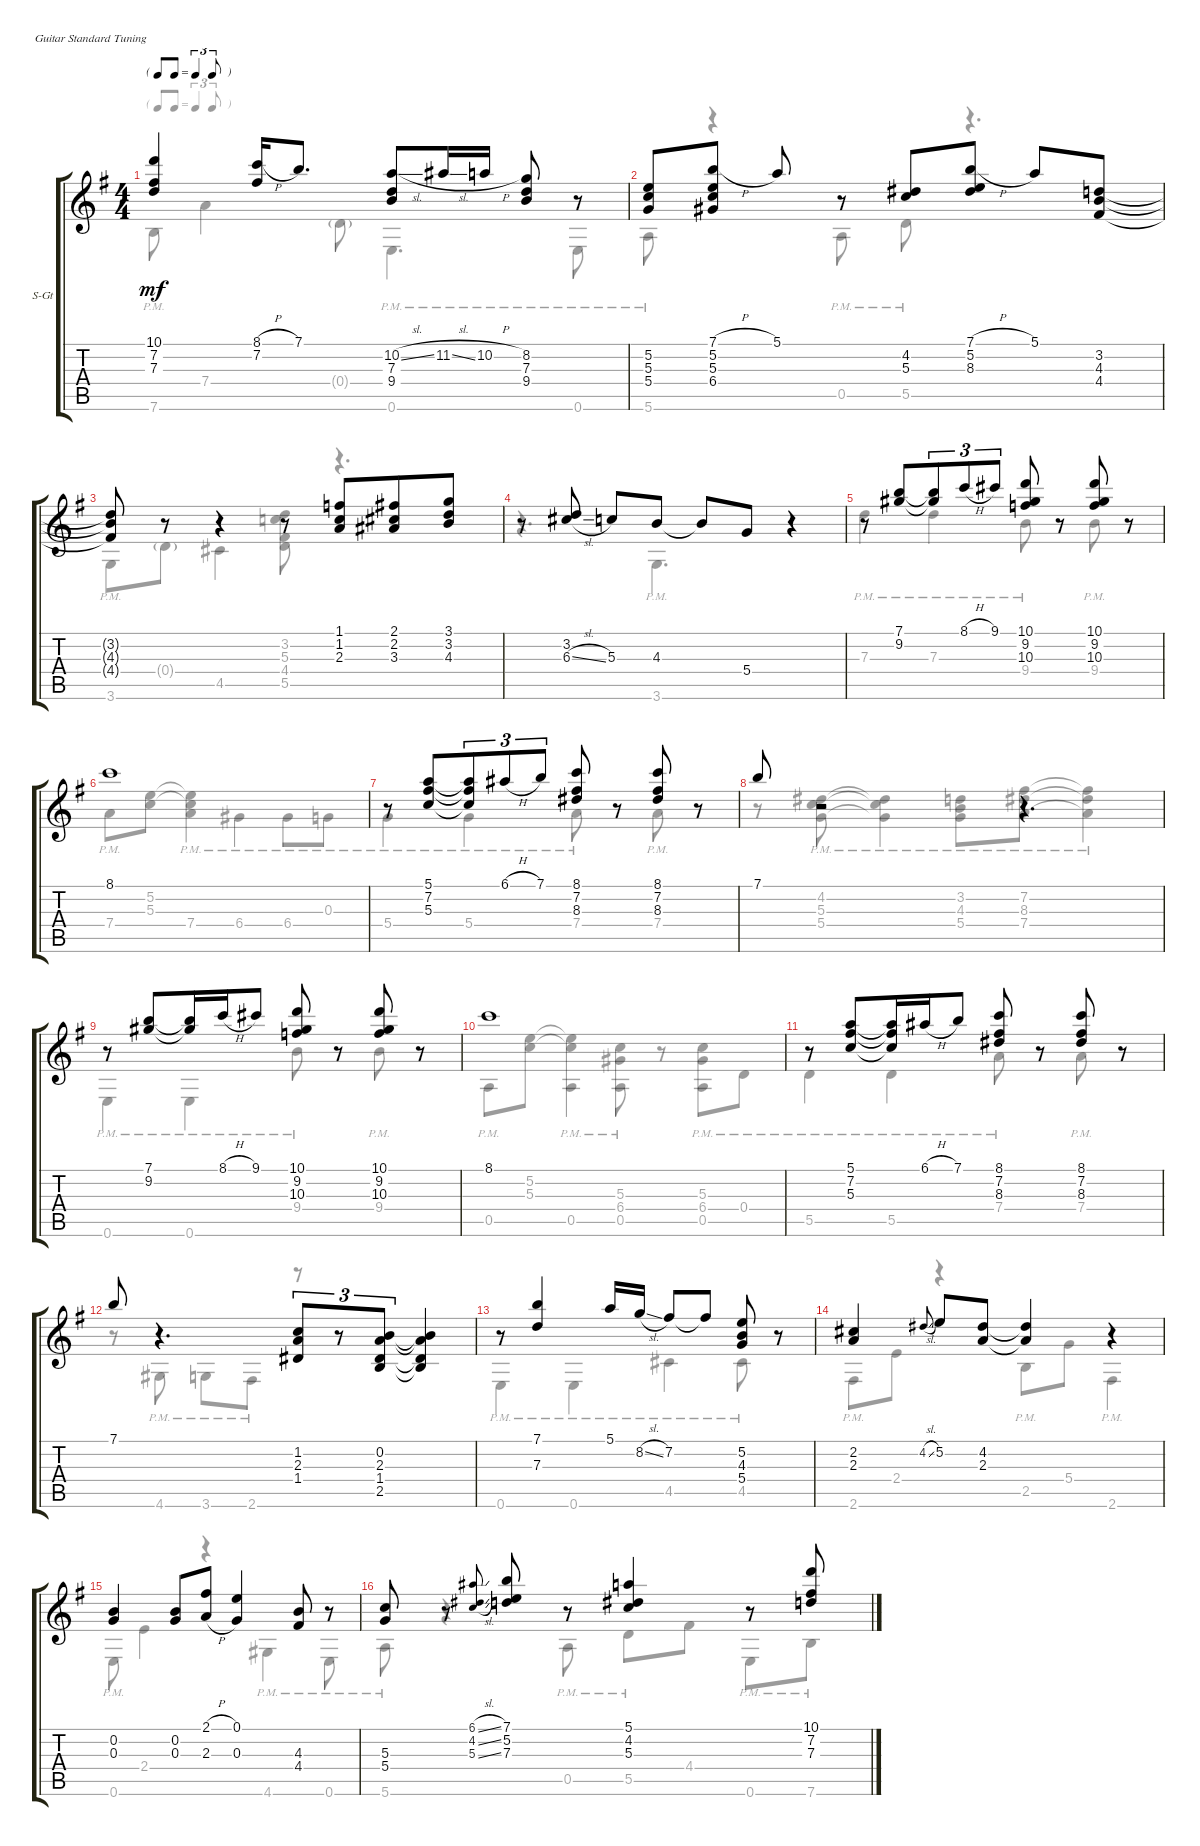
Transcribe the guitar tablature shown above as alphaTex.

\defaultSystemsLayout 4
\bracketExtendMode groupsimilarinstruments
\firstSystemTrackNameOrientation horizontal
\otherSystemsTrackNameOrientation horizontal
\chordDiagramsInScore
\track ("Steel Guitar" "S-Gt") {instrument acousticguitarsteel}
\staff {score tabs}
\tuning (E4 B3 G3 D3 A2 E2)
\voice
\ts (4 4)
\tf triplet8th
\tempo (120 hide)
\clef g2
\scale
0.376386
\ks eminor
(10.1{t} 7.2{t} 7.3{t}).4{dy mf} (8.1{h} 7.2).16 7.1.8{d} (10.2{sl} 7.3 9.4).8 11.2{sl}.16 10.2{h}.16 (8.2 7.3 9.4).8 r.8 |
\scale
0.198364 (5.2 5.3 5.4).8 (7.1{h} 5.2 5.3 6.4).8 5.1.8 r.8 (4.2 5.3).8 (7.1{h} 5.2 8.3).8 5.1.8 (3.2 4.3 4.4).8 |
\scale
0.231183 (3.2{t} 4.3{t} 4.4{t}).8 r.8 r.4 r.8 (1.1 1.2 2.3).8{beam merge} (2.1 2.2 3.3).8{beam merge} (3.1 3.2 4.3).8 |
\scale
0.194529 r.8 (3.2 6.3{sl}).8 5.3.8 4.3.8 4.3{t}.8 5.4.8 r.4 |
r.8 (9.2 7.1).8{beam merge} (9.2{t} 7.1{t}).8{tu (3 2) beam merge} 8.1{h}.8{tu (3 2)} 9.1.8{tu (3 2)} (10.1 9.2 10.3).8 r.8 (10.1 9.2 10.3).8 r.8 |
8.1.1 |
r.8 (5.1 7.2 5.3).8{beam merge} (5.1{t} 7.2{t} 5.3{t}).8{tu (3 2) beam merge} 6.1{h}.8{tu (3 2)} 7.1.8{tu (3 2)} (8.1 7.2 8.3).8 r.8 (8.1 7.2 8.3).8 r.8 |
7.1.8 r.2 r.4{d} |
\scale
0.245742 r.8 (9.2 7.1).8{beam merge} (9.2{t} 7.1{t}).16{beam merge} 8.1{h}.16 9.1.8 (10.1 9.2 10.3).8 r.8 (10.1 9.2 10.3).8 r.8 |
\scale
0.217356 8.1.1 |
\scale
0.255047 r.8 (5.1 7.2 5.3).8{beam merge} (5.1{t} 7.2{t} 5.3{t}).16{beam merge} 6.1{h}.16{beam merge} 7.1.8 (8.1 7.2 8.3).8 r.8 (8.1 7.2 8.3).8 r.8 |
\scale
0.282698 7.1.8 r.4{d} (1.2 2.3 1.4).8{tu (3 2)} r.8{tu (3 2)} (2.5 1.4 2.3 0.2).8{tu (3 2)} (2.5{t} 1.4{t} 2.3{t} 0.2{t}).4 |
r.8 (7.1 7.3).4 5.1.16 8.2{sl}.16 7.2.8 7.2{t}.8 (5.2 4.3 5.4).8 r.8 |
(2.2 2.3).4 4.2{sl}.8{gr onbeat} 5.2.8 (4.2 2.3).8 (4.2{t} 2.3{t}).4 r.4 |
(0.2 0.3).4 (0.3 0.2).8 (2.1{h} 2.3{h}).8 (0.3 0.1).4 (4.4 4.3).8 r.8 |
(5.4 5.3).8 r.8 (6.1{sl} 4.2{sl} 5.3{sl}).8{gr onbeat} (7.1 5.2 7.3).8 r.8 (4.2 5.1 5.3).4 r.8 (10.1 7.2 7.3).8
\voice
\clef g2
\ottava regular
\simile none
\scale
0.376386
\ks eminor
7.6{pm t}.8{dy mf} 7.4.4 0.4{g}.8 0.6{pm}.4{d} 0.6{pm}.8 |
\scale
0.198364 5.6{pm}.8 r.4 0.5{pm}.8 5.5{pm}.8 r.4{d} |
\scale
0.231183 3.6{pm}.8 0.4{g}.8 4.5.4 (5.5 4.4 5.3 3.2).8 r.4{d} |
\scale
0.194529 r.4{d} 3.6{pm}.4{d} r.4 |
7.3{pm}.4 7.3{pm}.4 9.4{pm}.8 r.8 9.4{pm}.8 r.8 |
7.4{pm}.8 (5.3 5.2).8 (7.4{pm} 5.3{t} 5.2{t}).4 6.4{pm}.4 6.4{pm}.8 0.3{pm}.8 |
5.4{pm}.4 5.4{pm}.4 7.4{pm}.8 r.8 7.4{pm}.8 r.8 |
r.8 (4.2 5.3 5.4{pm}).8 (4.2{t} 5.3{t} 5.4{pm t}).4 (3.2 4.3 5.4{pm}).8 (7.4{pm} 8.3 7.2).8 (7.4{pm t} 8.3{t} 7.2{t}).4 |
\scale
0.245742 0.6{pm}.4 0.6{pm}.4 9.4{pm}.8 r.8 9.4{pm}.8 r.8 |
\scale
0.217356 0.5{pm}.8 (5.3 5.2).8 (0.5{pm} 5.3{t} 5.2{t}).4 (0.5{pm} 6.4 5.3).8 r.8 (0.5{pm} 6.4 5.3).8 0.4{pm}.8 |
\scale
0.255047 5.5{pm}.4 5.5{pm}.4 7.4{pm}.8 r.8 7.4{pm}.8 r.8 |
\scale
0.282698 r.8 4.6{pm}.8 3.6{pm}.8 2.6{pm}.8 r.8 |
0.6{pm}.4 0.6{pm}.4 4.5{pm}.4 4.5{pm}.8 r.8 |
2.6{pm}.8 2.4.8 r.4 2.5{pm}.8 5.4.8 2.6{pm}.4 |
0.6{pm}.8 2.4.4 r.4 4.6{pm}.4 0.6{pm}.8 |
5.6{pm}.8 r.4 0.5{pm}.8 5.5{pm}.8 4.4.8 0.6{pm}.8 7.6{pm}.8
